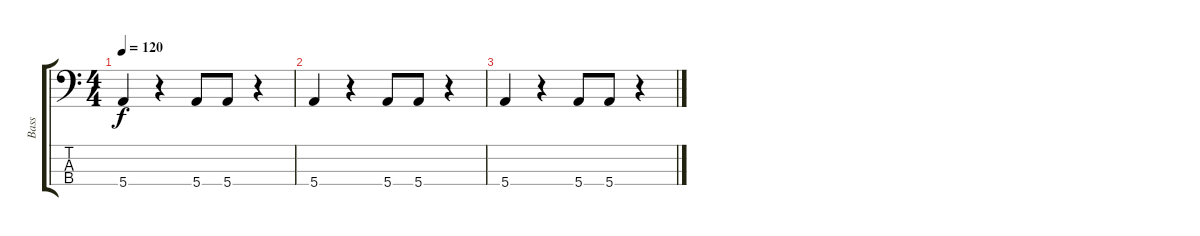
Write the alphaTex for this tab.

\track ("Bass" "Bass") {instrument electricbassfinger}
\staff {score tabs}
\tuning (G2 D2 A1 E1) {hide}
\ts (4 4)
\tempo 120
\clef f4
\ks c
5.4.4{dy f} r.4 5.4.8 5.4.8 r.4 |
5.4.4 r.4 5.4.8 5.4.8 r.4 |
5.4.4 r.4 5.4.8 5.4.8 r.4
